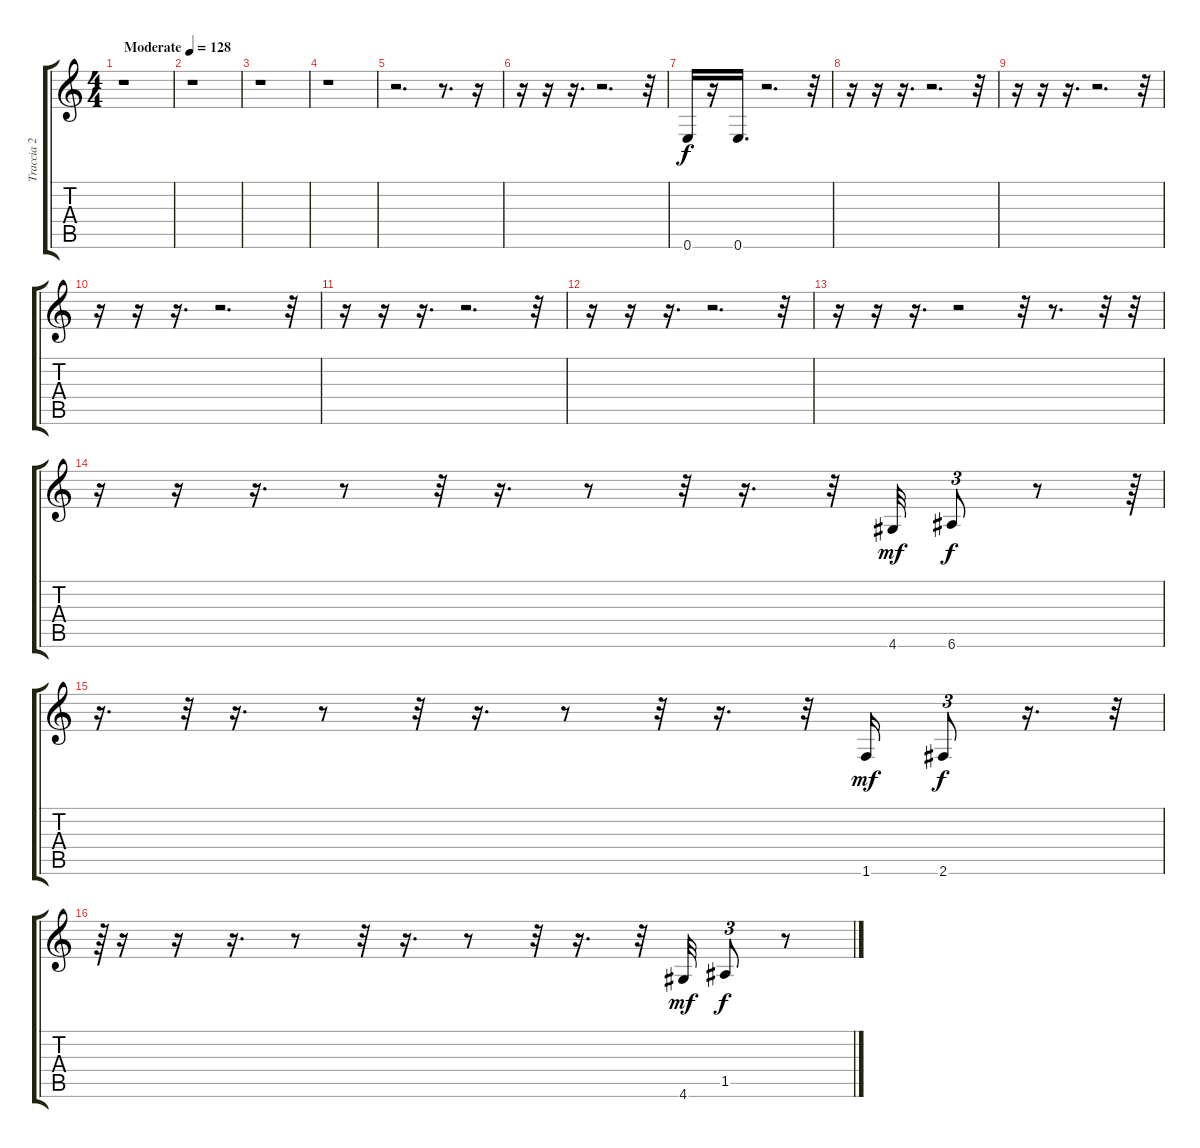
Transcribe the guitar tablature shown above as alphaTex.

\track ("Traccia 2" "Traccia 2") {instrument fretlessbass}
\staff {score tabs}
\tuning (E4 B3 G3 D3 A2 E2) {hide}
\ts (4 4)
\tempo (128 "Moderate")
\clef g2
\ks c
r.1{dy f instrument fretlessbass} |
r.1 |
r.1 |
r.1 |
r.2{d} r.8{d} r.16 |
r.16 r.16 r.16{d} r.2{d} r.32 |
0.6.16 r.16 0.6.16{d} r.2{d} r.32 |
r.16 r.16 r.16{d} r.2{d} r.32 |
r.16 r.16 r.16{d} r.2{d} r.32 |
r.16 r.16 r.16{d} r.2{d} r.32 |
r.16 r.16 r.16{d} r.2{d} r.32 |
r.16 r.16 r.16{d} r.2{d} r.32 |
r.16 r.16 r.16{d} r.2 r.32 r.8{d} r.32 r.32 |
r.16 r.16 r.16{d} r.8 r.32 r.16{d} r.8 r.32 r.16{d} r.32 4.6.32{dy mf} 6.6.8{tu (3 2) dy f} r.8 r.64{tu (3 2)} |
r.16{d} r.32{tu (3 2)} r.16{d} r.8 r.32 r.16{d} r.8 r.32 r.16{d} r.32 1.6.16{dy mf} 2.6.8{tu (3 2) dy f} r.16{d} r.32{tu (3 2)} |
r.64{tu (3 2)} r.16 r.16 r.16{d} r.8 r.32 r.16{d} r.8 r.32 r.16{d} r.32 4.6.32{dy mf} 1.5.8{tu (3 2) dy f} r.8
